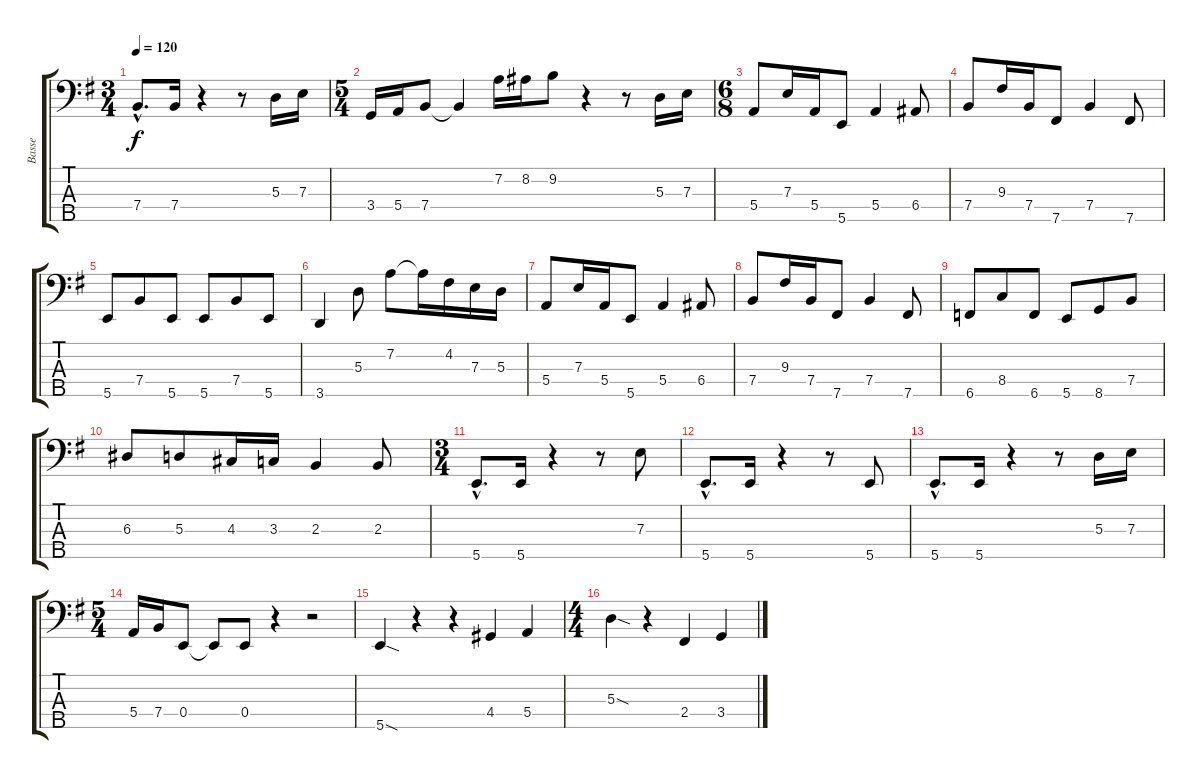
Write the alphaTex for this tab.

\track ("Basse" "Basse") {instrument electricbasspick}
\staff {score tabs}
\tuning (G2 D2 A1 E1 B0) {hide}
\ts (3 4)
\tempo 120
\clef f4
\ks g
7.4{hac}.8{d dy f} 7.4.16 r.4 r.8 5.3.16 7.3.16 |
\ts (5 4)
3.4.16 5.4.16 7.4.8 7.4{t}.4 7.2.16 8.2.16 9.2.8 r.4 r.8 5.3.16 7.3.16 |
\ts (6 8)
5.4.8 7.3.16 5.4.16 5.5.8 5.4.4 6.4.8 |
7.4.8 9.3.16 7.4.16 7.5.8 7.4.4 7.5.8 |
5.5.8 7.4.8 5.5.8 5.5.8 7.4.8 5.5.8 |
3.5.4 5.3.8 7.2.8 7.2{t}.16 4.2.16 7.3.16 5.3.16 |
5.4.8 7.3.16 5.4.16 5.5.8 5.4.4 6.4.8 |
7.4.8 9.3.16 7.4.16 7.5.8 7.4.4 7.5.8 |
6.5.8 8.4.8 6.5.8 5.5.8 8.5.8 7.4.8 |
6.3.8 5.3.8 4.3.16 3.3.16 2.3.4 2.3.8 |
\ts (3 4)
5.5{hac}.8{d} 5.5.16 r.4 r.8 7.3.8 |
5.5{hac}.8{d} 5.5.16 r.4 r.8 5.5.8 |
5.5{hac}.8{d} 5.5.16 r.4 r.8 5.3.16 7.3.16 |
\ts (5 4)
5.4.16 7.4.16 0.4.8 0.4{t}.8 0.4.8 r.4 r.2 |
5.5{sod}.4 r.4 r.4 4.4.4 5.4.4 |
\ts (4 4)
5.3{sod}.4 r.4 2.4.4 3.4.4
